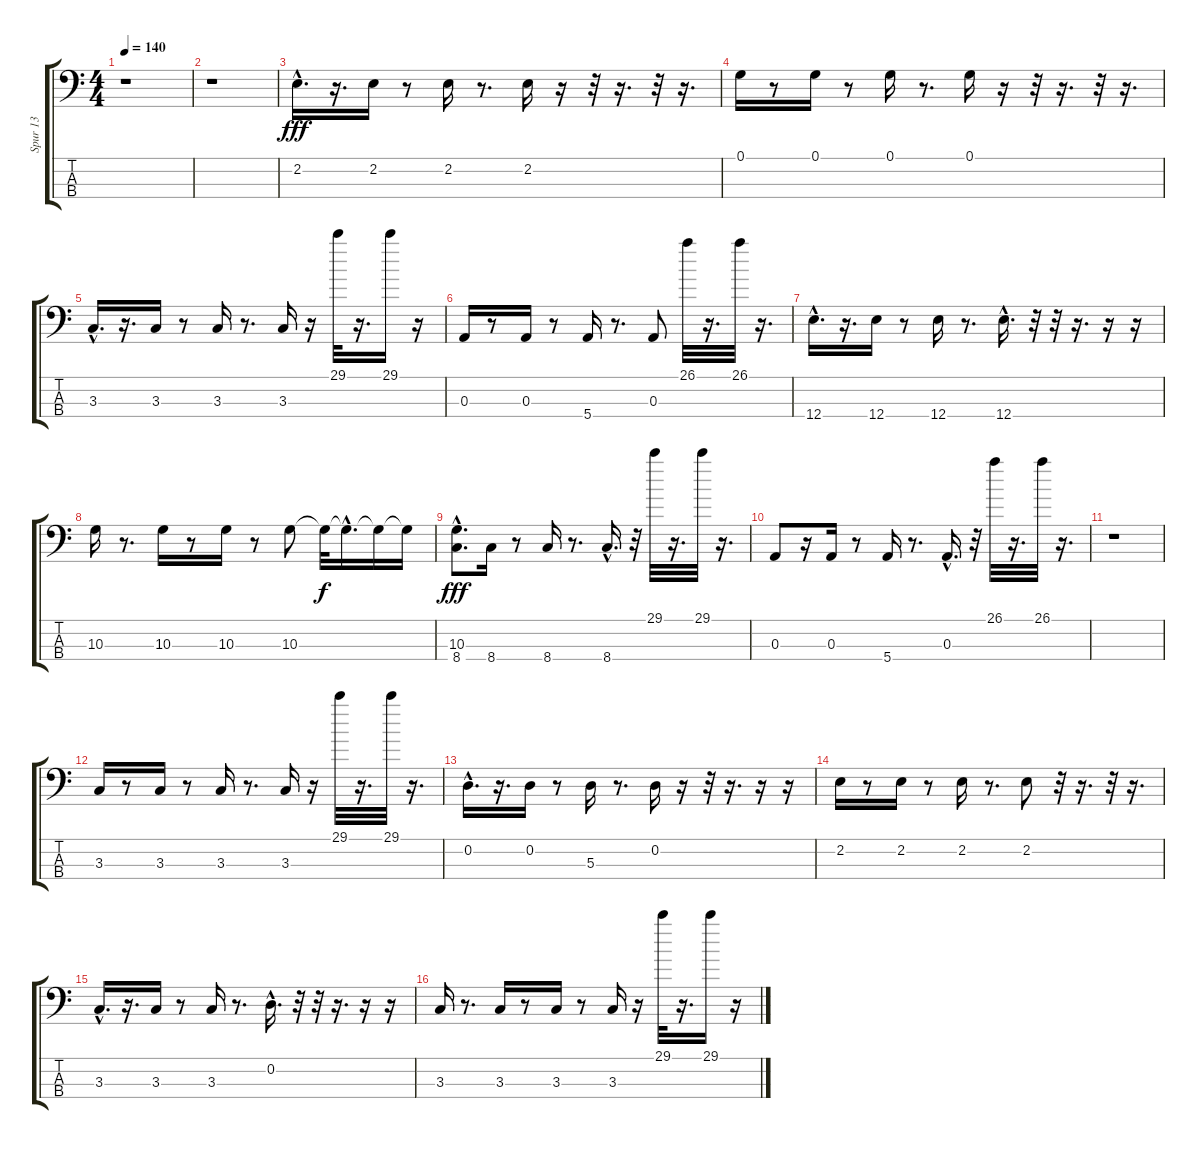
\track ("Spur 13" "Spur 13") {instrument synthbass1}
\staff {score tabs}
\tuning (G2 D2 A1 E1) {hide}
\ts (4 4)
\tempo 140
\clef f4
\ks c
r.1{dy fff} |
r.1 |
2.2{hac}.16{d} r.16{d} 2.2.16 r.8 2.2.16 r.8{d} 2.2.16 r.16 r.32 r.16{d} r.32 r.16{d} |
0.1.16 r.8 0.1.16 r.8 0.1.16 r.8{d} 0.1.16 r.16 r.32 r.16{d} r.32 r.16{d} |
3.3{hac}.16{d} r.16{d} 3.3.16 r.8 3.3.16 r.8{d} 3.3.16 r.16 29.1.32 r.16{d} 29.1.16 r.16 |
0.3.16 r.8 0.3.16 r.8 5.4.16 r.8{d} 0.3.8 26.1.32 r.16{d} 26.1.32 r.16{d} |
12.4{hac}.16{d} r.16{d} 12.4.16 r.8 12.4.16 r.8{d} 12.4{hac}.16{d} r.32 r.32 r.16{d} r.16 r.16 |
10.3.16 r.8{d} 10.3.16 r.8 10.3.16 r.8 10.3.8 10.3{t}.32{dy f} 10.3{hac t}.16{d} 10.3{t}.16 10.3{t}.16 |
(10.3{hac} 8.4{hac}).8{d dy fff} 8.4.16 r.8 8.4.16 r.8{d} 8.4{hac}.16{d} r.32 29.1.32 r.16{d} 29.1.32 r.16{d} |
0.3.8 r.16 0.3.16 r.8 5.4.16 r.8{d} 0.3{hac}.16{d} r.32 26.1.32 r.16{d} 26.1.32 r.16{d} |
r.1 |
3.3.16 r.8 3.3.16 r.8 3.3.16 r.8{d} 3.3.16 r.16 29.1.32 r.16{d} 29.1.32 r.16{d} |
0.2{hac}.16{d} r.16{d} 0.2.16 r.8 5.3.16 r.8{d} 0.2.16 r.16 r.32 r.16{d} r.16 r.16 |
2.2.16 r.8 2.2.16 r.8 2.2.16 r.8{d} 2.2.8 r.32 r.16{d} r.32 r.16{d} |
3.3{hac}.16{d} r.16{d} 3.3.16 r.8 3.3.16 r.8{d} 0.2{hac}.16{d} r.32 r.32 r.16{d} r.16 r.16 |
3.3.16 r.8{d} 3.3.16 r.8 3.3.16 r.8 3.3.16 r.16 29.1.32 r.16{d} 29.1.16 r.16
